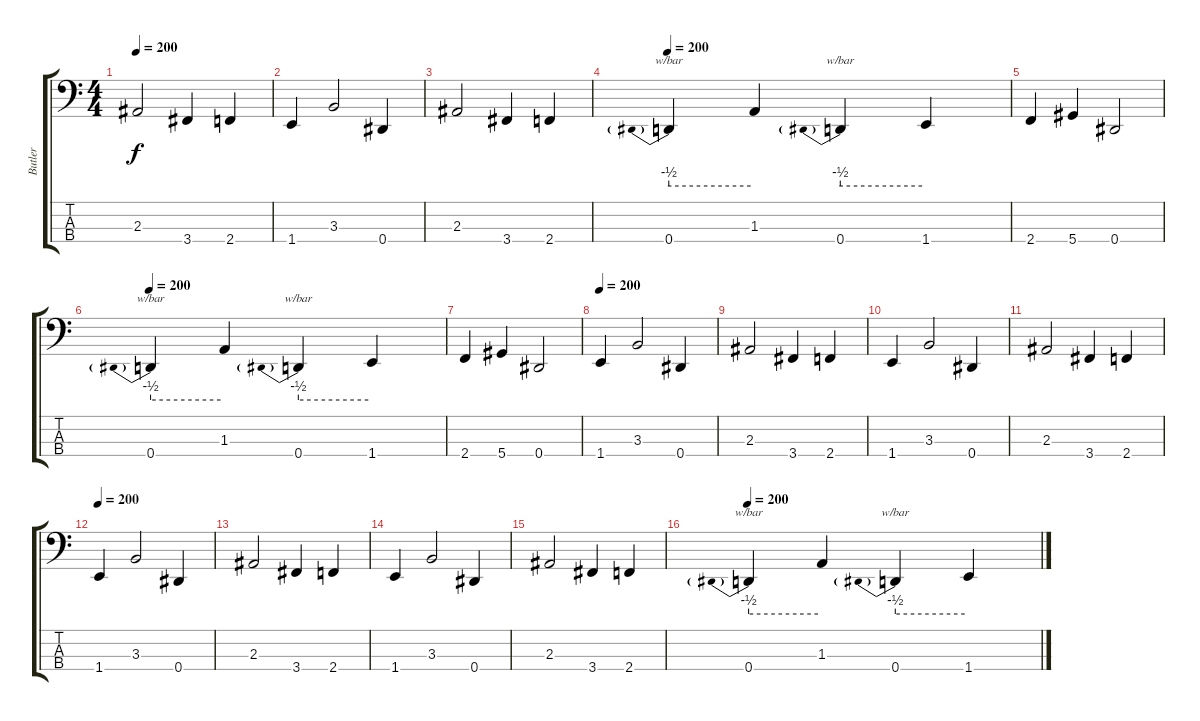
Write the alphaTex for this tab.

\track ("Butler" "Butler") {instrument acousticbass}
\staff {score tabs}
\tuning (Gb2 Db2 Ab1 Eb1) {hide}
\ts (4 4)
\tempo 200
\clef f4
\ks c
2.3.2{dy f} 3.4.4 2.4.4 |
1.4.4 3.3.2 0.4.4 |
2.3.2 3.4.4 2.4.4 |
\tempo 200
0.4.4{tbe (predive default 0 -2 60 -2)} 1.3.4 0.4.4{tbe (predive default 0 -2 60 -2)} 1.4.4 |
2.4.4 5.4.4 0.4.2 |
\tempo 200
0.4.4{tbe (predive default 0 -2 60 -2)} 1.3.4 0.4.4{tbe (predive default 0 -2 60 -2)} 1.4.4 |
2.4.4 5.4.4 0.4.2 |
\tempo 200
1.4.4 3.3.2 0.4.4 |
2.3.2 3.4.4 2.4.4 |
1.4.4 3.3.2 0.4.4 |
2.3.2 3.4.4 2.4.4 |
\tempo 200
1.4.4 3.3.2 0.4.4 |
2.3.2 3.4.4 2.4.4 |
1.4.4 3.3.2 0.4.4 |
2.3.2 3.4.4 2.4.4 |
\tempo 200
0.4.4{tbe (predive default 0 -2 60 -2)} 1.3.4 0.4.4{tbe (predive default 0 -2 60 -2)} 1.4.4
